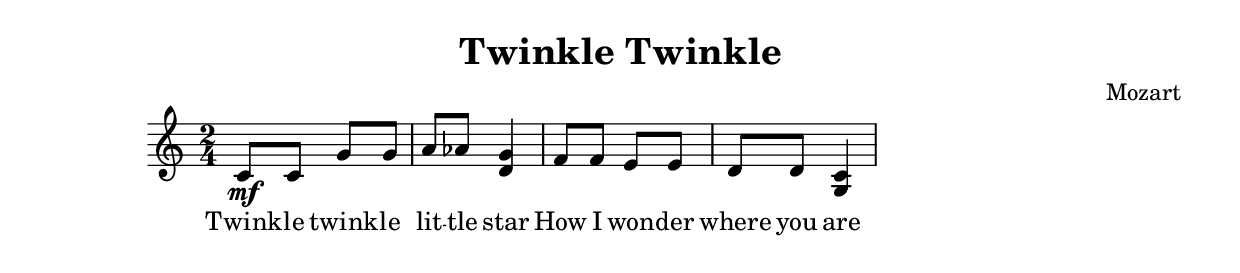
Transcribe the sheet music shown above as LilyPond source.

\header {
  title = "Twinkle Twinkle"
  composer = "Mozart"
}

\relative c' {
  \time 2/4
  c8\mf c g' g
  a aes <g d>4
  f8 f e e
  d d <c g>4
}

\addlyrics {
  Twink -- le twink -- le lit -- tle star
  How I won -- der where you are
}
